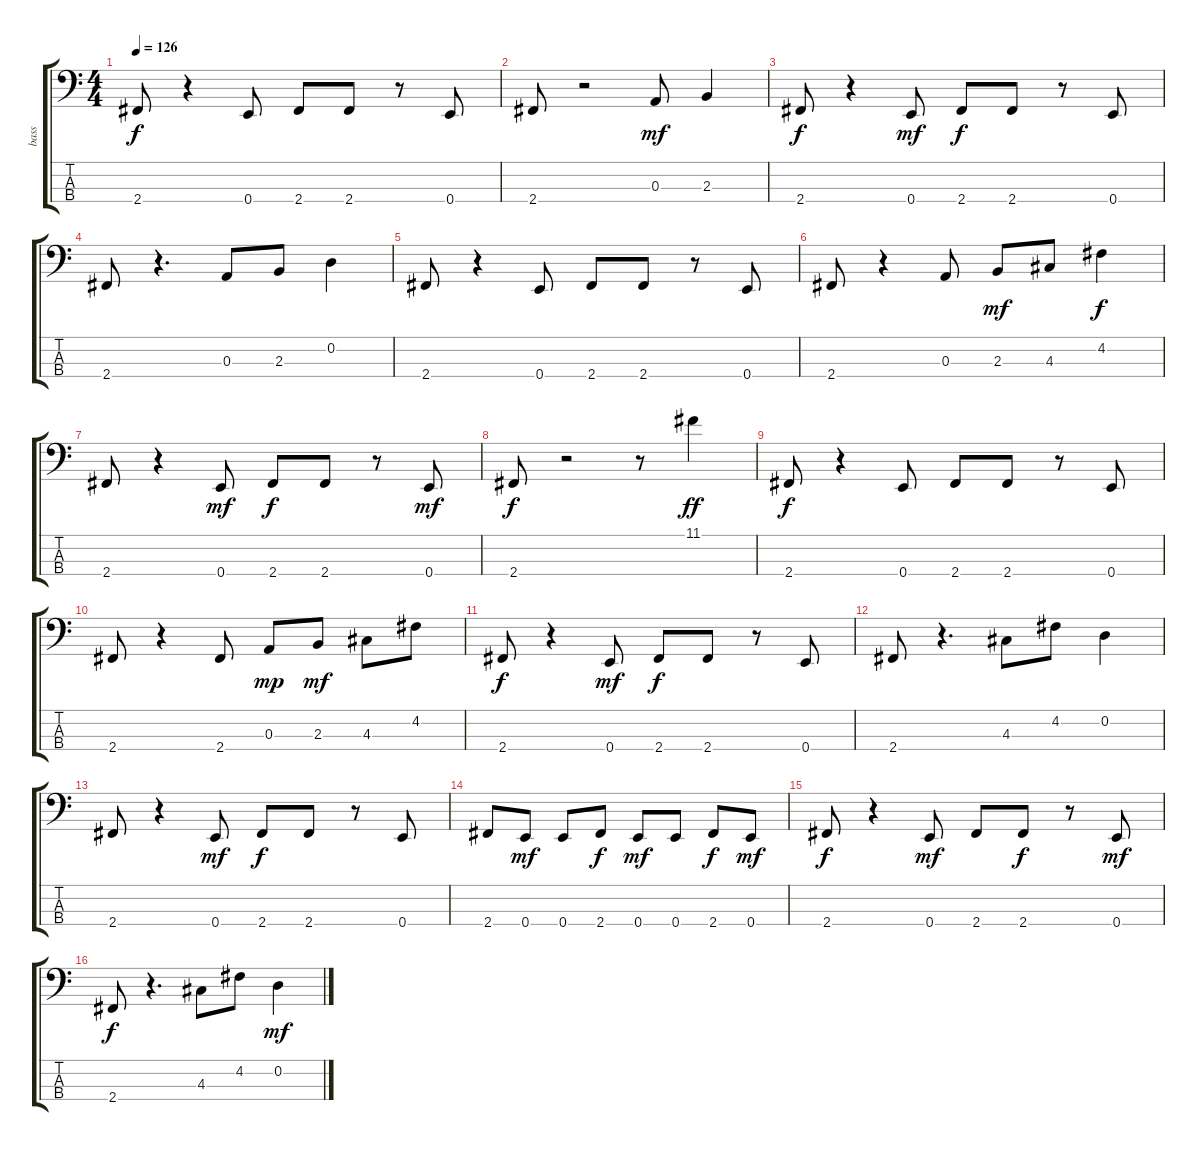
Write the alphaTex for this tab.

\track ("bass" "bass") {instrument electricbassfinger}
\staff {score tabs}
\tuning (G2 D2 A1 E1) {hide}
\ts (4 4)
\tempo 126
\clef f4
\ks c
2.4.8{dy f} r.4 0.4.8 2.4.8 2.4.8 r.8 0.4.8 |
2.4.8 r.2 0.3.8{dy mf} 2.3.4 |
2.4.8{dy f} r.4 0.4.8{dy mf} 2.4.8{dy f} 2.4.8 r.8 0.4.8 |
2.4.8 r.4{d} 0.3.8 2.3.8 0.2.4 |
2.4.8 r.4 0.4.8 2.4.8 2.4.8 r.8 0.4.8 |
2.4.8 r.4 0.3.8 2.3.8{dy mf} 4.3.8 4.2.4{dy f} |
2.4.8 r.4 0.4.8{dy mf} 2.4.8{dy f} 2.4.8 r.8 0.4.8{dy mf} |
2.4.8{dy f} r.2 r.8 11.1.4{dy ff} |
2.4.8{dy f} r.4 0.4.8 2.4.8 2.4.8 r.8 0.4.8 |
2.4.8 r.4 2.4.8 0.3.8{dy mp} 2.3.8{dy mf} 4.3.8 4.2.8 |
2.4.8{dy f} r.4 0.4.8{dy mf} 2.4.8{dy f} 2.4.8 r.8 0.4.8 |
2.4.8 r.4{d} 4.3.8 4.2.8 0.2.4 |
2.4.8 r.4 0.4.8{dy mf} 2.4.8{dy f} 2.4.8 r.8 0.4.8 |
2.4.8 0.4.8{dy mf} 0.4.8 2.4.8{dy f} 0.4.8{dy mf} 0.4.8 2.4.8{dy f} 0.4.8{dy mf} |
2.4.8{dy f} r.4 0.4.8{dy mf} 2.4.8 2.4.8{dy f} r.8 0.4.8{dy mf} |
2.4.8{dy f} r.4{d} 4.3.8 4.2.8 0.2.4{dy mf}
